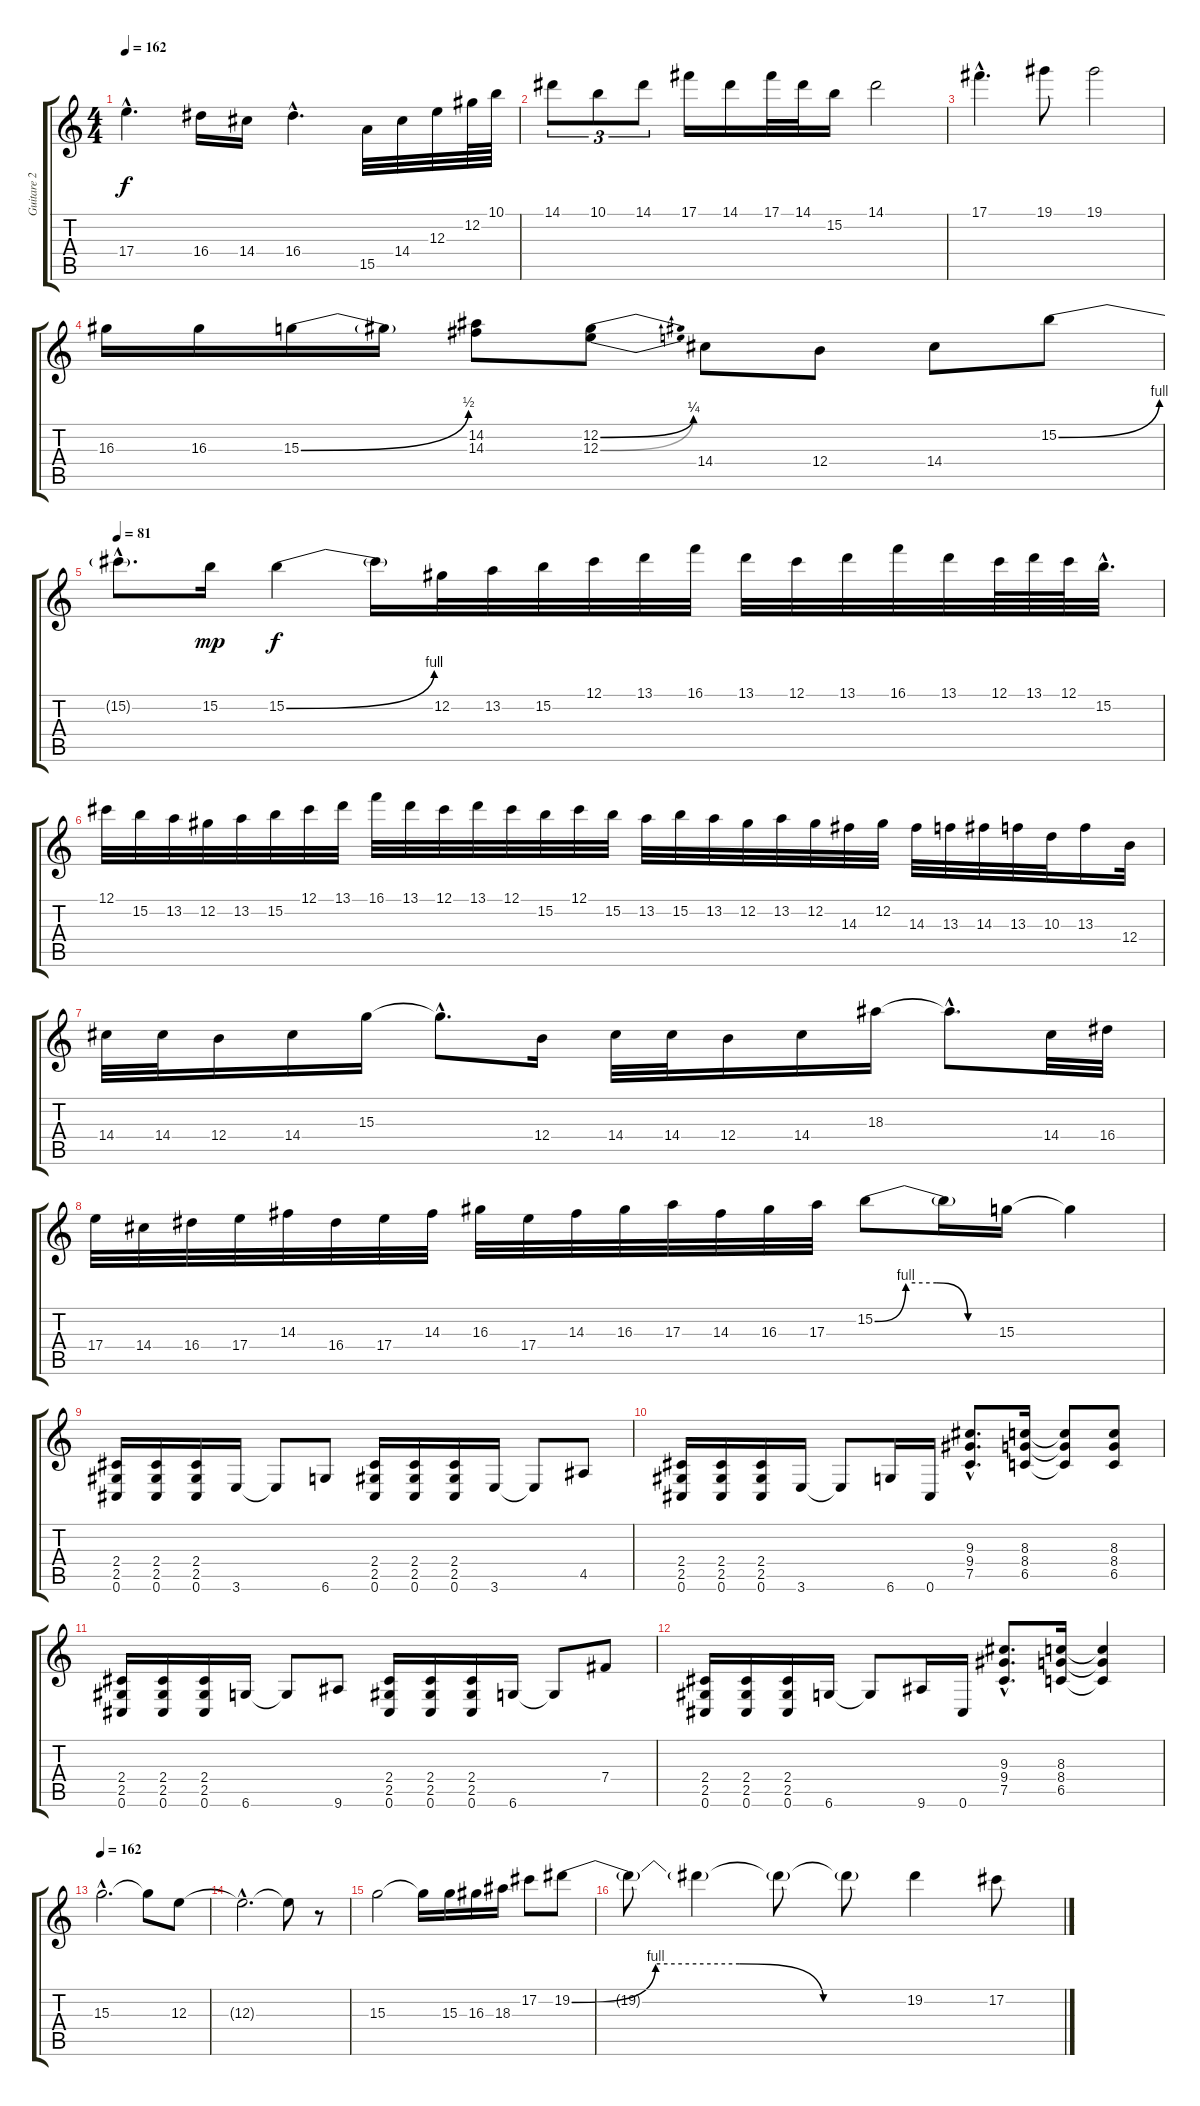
\track ("Guitare 2" "Guitare 2") {instrument distortionguitar}
\staff {score tabs}
\tuning (Db4 Ab3 E3 B2 Gb2 Db2) {hide}
\ts (4 4)
\tempo 162
\clef g2
\ks c
17.4{hac t}.4{d dy f} 16.4.16 14.4.16 16.4{hac}.4{d} 15.5.32 14.4.32 12.3.32 12.2.64 10.1.64 |
14.1.8{tu (3 2)} 10.1.8{tu (3 2)} 14.1.8{tu (3 2)} 17.1.16 14.1.16 17.1.32 14.1.32 15.2.16 14.1.2 |
17.1{hac}.4{d} 19.1.8 19.1.2 |
16.3.16 16.3.16 15.3{be (bend 0 0 60 2)}.16 15.3{t}.16 (14.2 14.3).8 (12.2{be (bend 0 0 60 1)} 12.3{be (bend 0 0 60 1)}).8 14.4.8 12.4.8 14.4.8 15.2{be (bend 0 0 60 4)}.8 |
\tempo 81
15.2{hac t}.8{d} 15.2.16{dy mp} 15.2{be (bend 0 0 60 4)}.4{dy f} 15.2{t}.16 12.2.32 13.2.32 15.2.32 12.1.32 13.1.32 16.1.32 13.1.32 12.1.32 13.1.32 16.1.32 13.1.32 12.1.64 13.1.64 12.1.64 15.2{hac}.32{d} |
12.1.32 15.2.32 13.2.32 12.2.32 13.2.32 15.2.32 12.1.32 13.1.32 16.1.32 13.1.32 12.1.32 13.1.32 12.1.32 15.2.32 12.1.32 15.2.32 13.2.32 15.2.32 13.2.32 12.2.32 13.2.32 12.2.32 14.3.32 12.2.32 14.3.32 13.3.32 14.3.32 13.3.32 10.3.32 13.3.16 12.4.32 |
14.4.32 14.4.32 12.4.16 14.4.16 15.3.16 15.3{hac t}.8{d} 12.4.16 14.4.32 14.4.32 12.4.16 14.4.16 18.3.16 18.3{hac t}.8{d} 14.4.32 16.4.32 |
17.4.32 14.4.32 16.4.32 17.4.32 14.3.32 16.4.32 17.4.32 14.3.32 16.3.32 17.4.32 14.3.32 16.3.32 17.3.32 14.3.32 16.3.32 17.3.32 15.2{be (custom 0 0 15 4 30 4 45 0 60 0)}.8 15.2{t}.16 15.3.16 15.3{t}.4 |
(2.4 2.5 0.6).16 (2.4 2.5 0.6).16 (2.4 2.5 0.6).16 3.6.16 3.6{t}.8 6.6.8 (2.4 2.5 0.6).16 (2.4 2.5 0.6).16 (2.4 2.5 0.6).16 3.6.16 3.6{t}.8 4.5.8 |
(2.4 2.5 0.6).16 (2.4 2.5 0.6).16 (2.4 2.5 0.6).16 3.6.16 3.6{t}.8 6.6.16 0.6.16 (9.3{hac} 9.4{hac} 7.5{hac}).8{d} (8.3 8.4 6.5).16 (8.3{t} 8.4{t} 6.5{t}).8 (8.3 8.4 6.5).8 |
(2.4 2.5 0.6).16 (2.4 2.5 0.6).16 (2.4 2.5 0.6).16 6.6.16 6.6{t}.8 9.6.8 (2.4 2.5 0.6).16 (2.4 2.5 0.6).16 (2.4 2.5 0.6).16 6.6.16 6.6{t}.8 7.4.8 |
(2.4 2.5 0.6).16 (2.4 2.5 0.6).16 (2.4 2.5 0.6).16 6.6.16 6.6{t}.8 9.6.16 0.6.16 (9.3{hac} 9.4{hac} 7.5{hac}).8{d} (8.3 8.4 6.5).16 (8.3{t} 8.4{t} 6.5{t}).4 |
\tempo 162
15.3{hac}.2{d} 15.3{t}.8 12.3.8 |
12.3{hac t}.2{d} 12.3{t}.8 r.8 |
15.3.2 15.3{t}.16 15.3.16 16.3.16 18.3.16 17.2.8 19.2{be (custom 0 0 15 4 30 4 45 0 60 0)}.8 |
19.2{t}.8 19.2{t}.4 19.2{t}.8 19.2{t}.8 19.2.4 17.2.8
